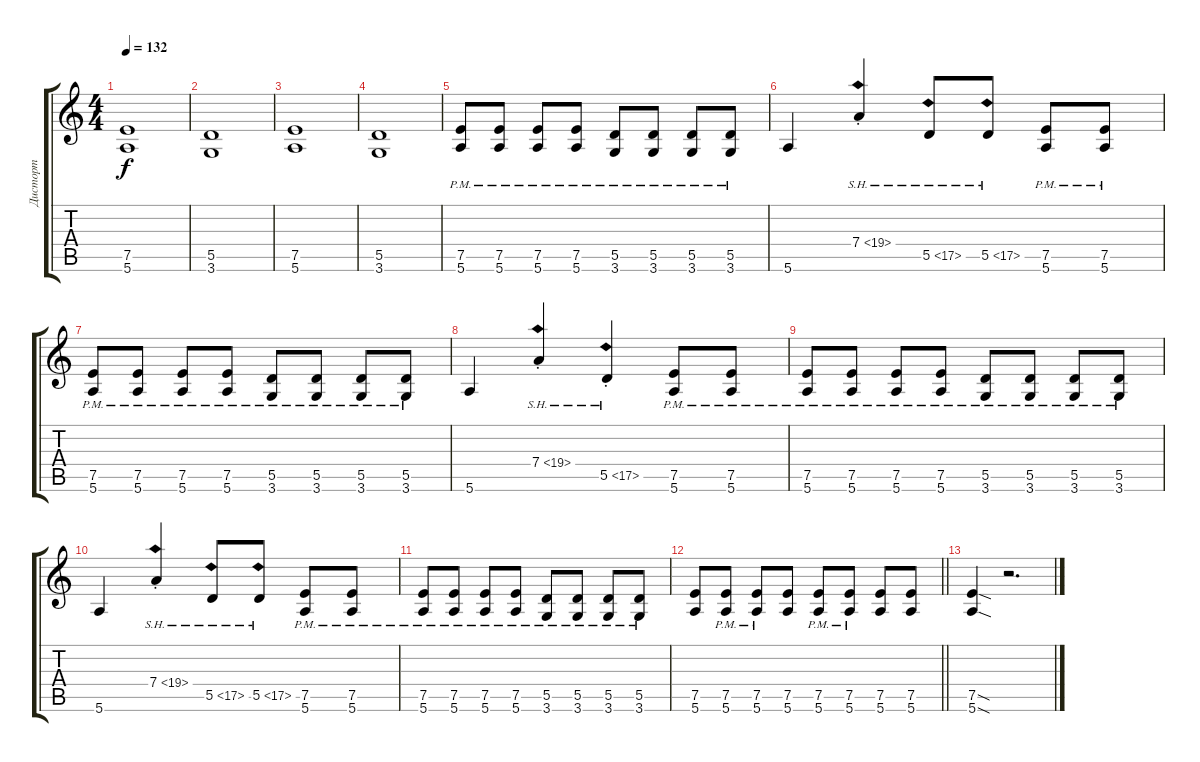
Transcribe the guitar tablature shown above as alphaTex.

\track ("Дисторт" "Дисторт") {instrument distortionguitar}
\staff {score tabs}
\tuning (E4 B3 G3 D3 A2 E2) {hide}
\ts (4 4)
\tempo 132
\clef g2
\ks c
(7.5 5.6).1{dy f} |
(5.5 3.6).1 |
(7.5 5.6).1 |
(5.5 3.6).1 |
(7.5{pm} 5.6{pm}).8 (7.5{pm} 5.6{pm}).8 (7.5{pm} 5.6{pm}).8 (7.5{pm} 5.6{pm}).8 (5.5{pm} 3.6{pm}).8 (5.5{pm} 3.6{pm}).8 (5.5{pm} 3.6{pm}).8 (5.5{pm} 3.6{pm}).8 |
5.6.4 7.4{sh 12 st}.4 5.5{sh 12}.8 5.5{sh 12}.8 (7.5{pm} 5.6{pm}).8 (7.5{pm} 5.6{pm}).8 |
(7.5{pm} 5.6{pm}).8 (7.5{pm} 5.6{pm}).8 (7.5{pm} 5.6{pm}).8 (7.5{pm} 5.6{pm}).8 (5.5{pm} 3.6{pm}).8 (5.5{pm} 3.6{pm}).8 (5.5{pm} 3.6{pm}).8 (5.5{pm} 3.6{pm}).8 |
5.6.4 7.4{sh 12 st}.4 5.5{sh 12 st}.4 (7.5{pm} 5.6{pm}).8 (7.5{pm} 5.6{pm}).8 |
(7.5{pm} 5.6{pm}).8 (7.5{pm} 5.6{pm}).8 (7.5{pm} 5.6{pm}).8 (7.5{pm} 5.6{pm}).8 (5.5{pm} 3.6{pm}).8 (5.5{pm} 3.6{pm}).8 (5.5{pm} 3.6{pm}).8 (5.5{pm} 3.6{pm}).8 |
5.6.4 7.4{sh 12 st}.4 5.5{sh 12}.8 5.5{sh 12}.8 (7.5{pm} 5.6{pm}).8 (7.5{pm} 5.6{pm}).8 |
(7.5{pm} 5.6{pm}).8 (7.5{pm} 5.6{pm}).8 (7.5{pm} 5.6{pm}).8 (7.5{pm} 5.6{pm}).8 (5.5{pm} 3.6{pm}).8 (5.5{pm} 3.6{pm}).8 (5.5{pm} 3.6{pm}).8 (5.5{pm} 3.6{pm}).8 |
\barLineRight lightlight
(7.5 5.6).8 (7.5{pm} 5.6{pm}).8 (7.5{pm} 5.6{pm}).8 (7.5 5.6).8 (7.5{pm} 5.6{pm}).8 (7.5{pm} 5.6{pm}).8 (7.5 5.6).8 (7.5 5.6).8 |
(7.5{sod} 5.6{sod}).4 r.2{d}
